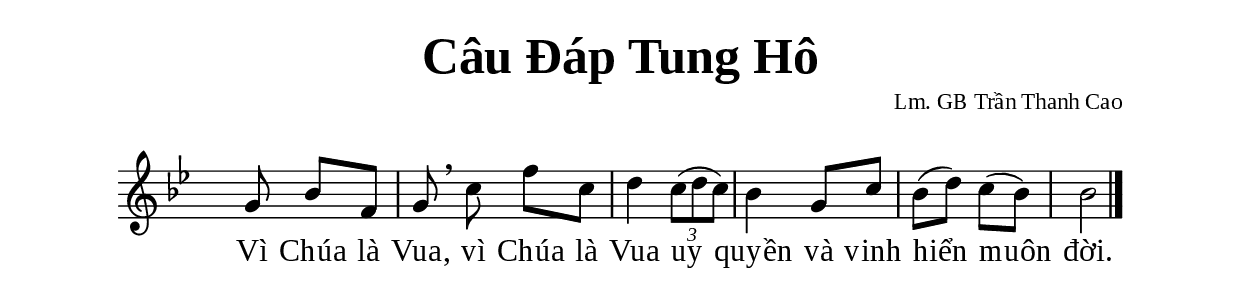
% Cài đặt chung
\version "2.20.0"
\include "english.ly"

\header {
  title = \markup { \fontsize #3 "Câu Đáp Tung Hô" }
  poet = " "
  composer = "Lm. GB Trần Thanh Cao"
  arranger = " "
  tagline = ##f
}

\paper {
  #(set-paper-size "a4")
  top-margin = 10\mm
  bottom-margin = 10\mm
  left-margin = 20\mm
  right-margin = 20\mm
  indent = #0
  #(define fonts
    (make-pango-font-tree
      "Liberation Serif"
      "Liberation Serif"
      "Liberation Serif"
      (/ 20 20)))
  page-count = #1
}

% Nhạc phiên khúc
nhacPhienKhucMot = \relative c'' {
  \partial 4. g8 bf f |
  g \breathe c f c |
  d4 \tuplet 3/2 { c8 (d c) } |
  bf4 g8 c |
  bf (d) c (bf) |
  bf2 \bar "|."
}

% Lời phiên khúc
loiPhienKhucMot = \lyricmode {
  Vì Chúa là Vua, vì Chúa là Vua uy quyền và vinh hiển muôn đời.
}


% Dàn trang
\score {
  \new ChoirStaff <<
    \new Staff = phienKhuc \with {
        \magnifyStaff #(magstep +1)
      }
      <<
      \new Voice = beSop {
        \key bf \major \time 2/4 \nhacPhienKhucMot
      }
    >>
    \new Lyrics \lyricsto beSop \loiPhienKhucMot
  >>
  \layout {
    \override Staff.TimeSignature.transparent = ##t
    \override Lyrics.LyricText.font-size = #+3
    \override Lyrics.LyricSpace.minimum-distance = #1.0
    \override Score.BarNumber.break-visibility = ##(#f #f #f)
    \override Score.SpacingSpanner.uniform-stretching = ##t
  } 
}
